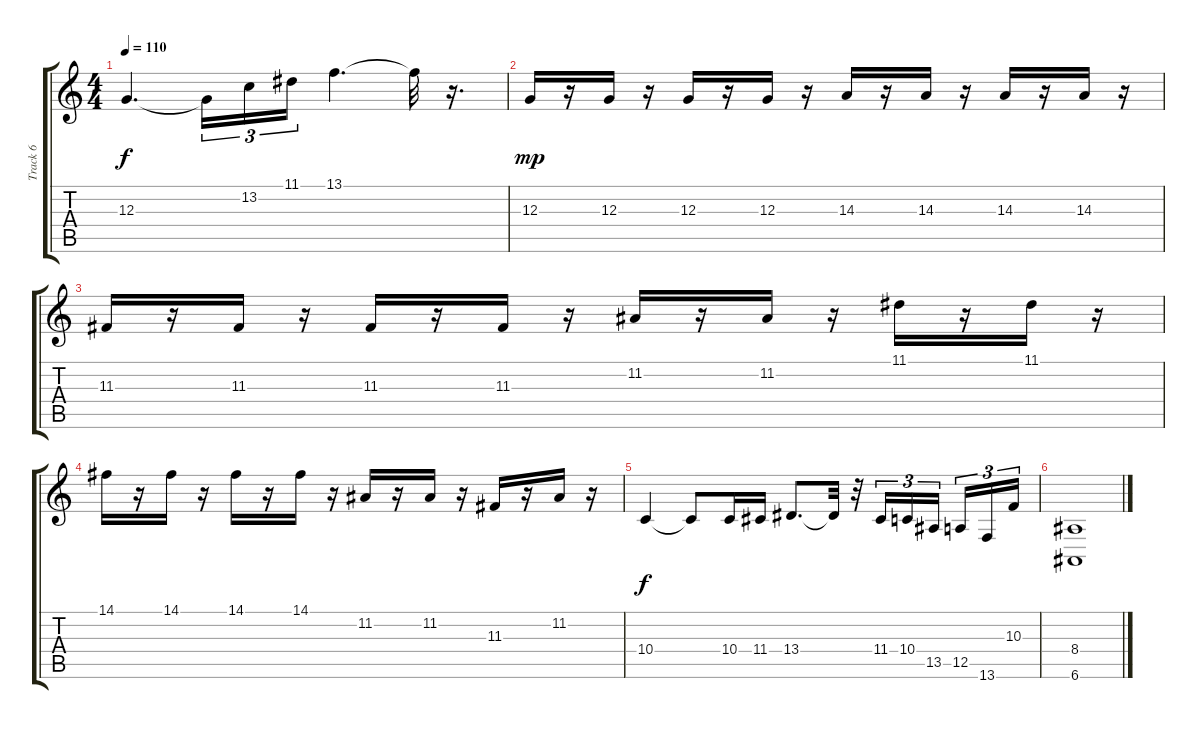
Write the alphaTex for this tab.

\track ("Track 6" "Track 6") {instrument drawbarorgan}
\staff {score tabs}
\tuning (E4 B3 G3 D3 A2 E2) {hide}
\ts (4 4)
\tempo 110
\clef g2
\ks c
12.3.4{d dy f} 12.3{t}.16{tu (3 2)} 13.2.16{tu (3 2)} 11.1.16{tu (3 2)} 13.1.4{d} 13.1{t}.32 r.16{d} |
12.3.16{dy mp instrument brasssection} r.16 12.3.16 r.16 12.3.16 r.16 12.3.16 r.16 14.3.16 r.16 14.3.16 r.16 14.3.16 r.16 14.3.16 r.16 |
11.3.16 r.16 11.3.16 r.16 11.3.16 r.16 11.3.16 r.16 11.2.16 r.16 11.2.16 r.16 11.1.16 r.16 11.1.16 r.16 |
14.1.16 r.16 14.1.16 r.16 14.1.16 r.16 14.1.16 r.16 11.2.16 r.16 11.2.16 r.16 11.3.16 r.16 11.2.16 r.16 |
10.4.4{dy f} 10.4{t}.8 10.4.16 11.4.16 13.4.8{d} 13.4{t}.32 r.32 11.4.16{tu (3 2)} 10.4.16{tu (3 2)} 13.5.16{tu (3 2) beam splitsecondary} 12.5.16{tu (3 2)} 13.6.16{tu (3 2)} 10.3.16{tu (3 2)} |
(8.4 6.6).1
